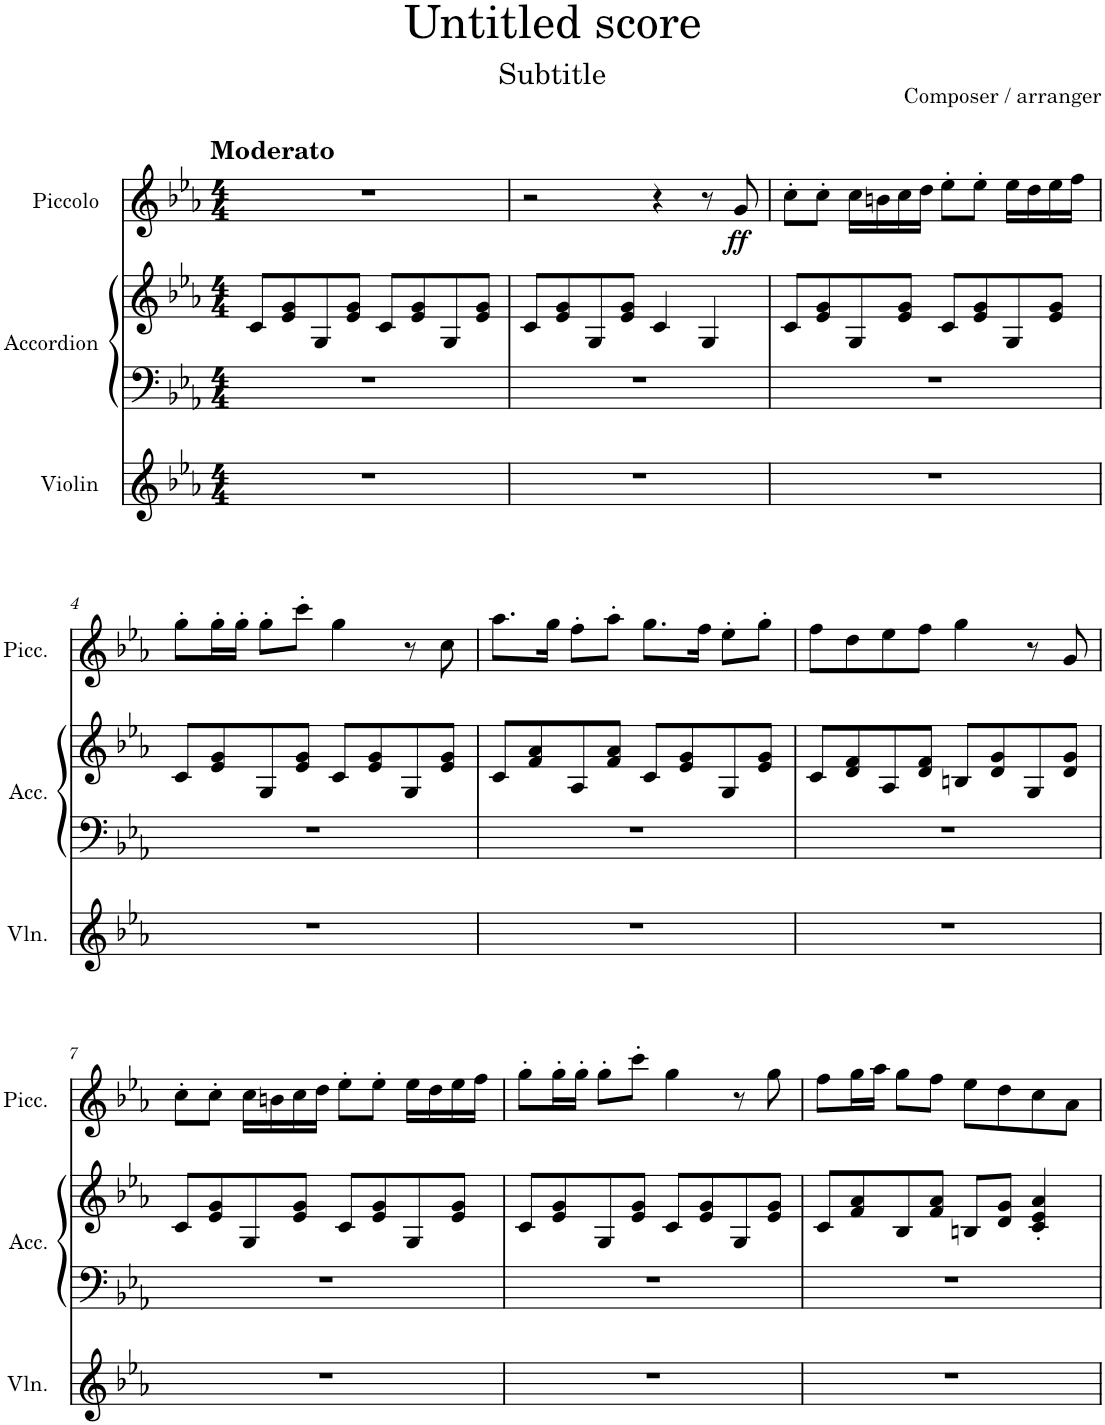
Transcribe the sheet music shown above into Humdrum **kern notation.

**kern	**kern	**kern	**kern	**dynam
*part3	*part2	*part2	*part1	*part1
*staff4	*staff3	*staff2	*staff1	*staff1
*I"Violin	*I"Accordion	*	*I"Piccolo	*
*I'Vln.	*I'Acc.	*	*I'Picc.	*
*clefG2	*clefF4	*clefG2	*clefG2	*
*	*	*	*Trd-7c-12	*
*k[b-e-a-]	*k[b-e-a-]	*k[b-e-a-]	*k[b-e-a-]	*
*M4/4	*M4/4	*M4/4	*M4/4	*
=1	=1	=1	=1	=1
!	!	!	!LO:TX:a:B:t=Moderato	!
1r	1r	8c/L	1r	.
.	.	8e-/ 8g/	.	.
.	.	8G/	.	.
.	.	8e-/ 8g/J	.	.
.	.	8c/L	.	.
.	.	8e-/ 8g/	.	.
.	.	8G/	.	.
.	.	8e-/ 8g/J	.	.
=2	=2	=2	=2	=2
1r	1r	8c/L	2r	.
.	.	8e-/ 8g/	.	.
.	.	8G/	.	.
.	.	8e-/ 8g/J	.	.
.	.	4c/	4r	.
.	.	4G/	8r	.
!	!	!	!	!LO:DY:b
.	.	.	8g/	ff
=3	=3	=3	=3	=3
1r	1r	8c/L	8cc'\L	.
.	.	8e-/ 8g/	8cc'\J	.
.	.	8G/	16cc\LL	.
.	.	.	16bn\	.
.	.	8e-/ 8g/J	16cc\	.
.	.	.	16dd\JJ	.
.	.	8c/L	8ee-'\L	.
.	.	8e-/ 8g/	8ee-'\J	.
.	.	8G/	16ee-\LL	.
.	.	.	16dd\	.
.	.	8e-/ 8g/J	16ee-\	.
.	.	.	16ff\JJ	.
!!LO:LB:g=z
=4	=4	=4	=4	=4
1r	1r	8c/L	8gg'\L	.
.	.	8e-/ 8g/	16gg'\L	.
.	.	.	16gg'\JJ	.
.	.	8G/	8gg'\L	.
.	.	8e-/ 8g/J	8ccc'\J	.
.	.	8c/L	4gg\	.
.	.	8e-/ 8g/	.	.
.	.	8G/	8r	.
.	.	8e-/ 8g/J	8cc\	.
=5	=5	=5	=5	=5
1r	1r	8c/L	8.aa-\L	.
.	.	8f/ 8a-/	.	.
.	.	.	16gg\Jk	.
.	.	8A-/	8ff'\L	.
.	.	8f/ 8a-/J	8aa-'\J	.
.	.	8c/L	8.gg\L	.
.	.	8e-/ 8g/	.	.
.	.	.	16ff\Jk	.
.	.	8G/	8ee-'\L	.
.	.	8e-/ 8g/J	8gg'\J	.
=6	=6	=6	=6	=6
1r	1r	8c/L	8ff\L	.
.	.	8d/ 8f/	8dd\	.
.	.	8A-/	8ee-\	.
.	.	8d/ 8f/J	8ff\J	.
.	.	8Bn/L	4gg\	.
.	.	8d/ 8g/	.	.
.	.	8G/	8r	.
.	.	8d/ 8g/J	8g/	.
!!LO:LB:g=z
=7	=7	=7	=7	=7
1r	1r	8c/L	8cc'\L	.
.	.	8e-/ 8g/	8cc'\J	.
.	.	8G/	16cc\LL	.
.	.	.	16bn\	.
.	.	8e-/ 8g/J	16cc\	.
.	.	.	16dd\JJ	.
.	.	8c/L	8ee-'\L	.
.	.	8e-/ 8g/	8ee-'\J	.
.	.	8G/	16ee-\LL	.
.	.	.	16dd\	.
.	.	8e-/ 8g/J	16ee-\	.
.	.	.	16ff\JJ	.
=8	=8	=8	=8	=8
1r	1r	8c/L	8gg'\L	.
.	.	8e-/ 8g/	16gg'\L	.
.	.	.	16gg'\JJ	.
.	.	8G/	8gg'\L	.
.	.	8e-/ 8g/J	8ccc'\J	.
.	.	8c/L	4gg\	.
.	.	8e-/ 8g/	.	.
.	.	8G/	8r	.
.	.	8e-/ 8g/J	8gg\	.
=9	=9	=9	=9	=9
1r	1r	8c/L	8ff\L	.
.	.	8f/ 8a-/	16gg\L	.
.	.	.	16aa-\JJ	.
.	.	8B-/	8gg\L	.
.	.	8f/ 8a-/J	8ff\J	.
.	.	8Bn/L	8ee-\L	.
.	.	8d/ 8g/J	8dd\	.
.	.	4c/' 4e-/' 4a-/'	8cc\	.
.	.	.	8a-\J	.
=	=	=	=	=
*-	*-	*-	*-	*-
